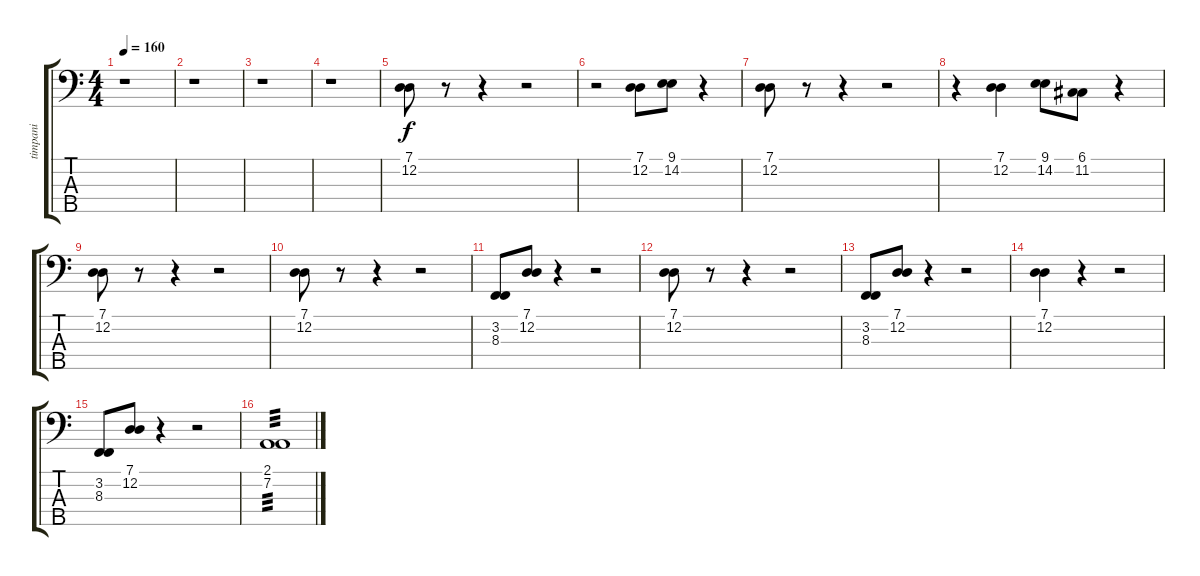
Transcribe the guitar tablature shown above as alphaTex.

\track ("timpani" "timpani") {instrument timpani}
\staff {score tabs}
\tuning (G2 D2 A1 E1 B0) {hide}
\ts (4 4)
\tempo 160
\clef f4
\ks c
r.1{dy f} |
r.1 |
r.1 |
r.1 |
(7.1 12.2).8 r.8 r.4 r.2 |
r.2 (7.1 12.2).8 (9.1 14.2).8 r.4 |
(7.1 12.2).8 r.8 r.4 r.2 |
r.4 (7.1 12.2).4 (9.1 14.2).8 (6.1 11.2).8 r.4 |
(7.1 12.2).8 r.8 r.4 r.2 |
(7.1 12.2).8 r.8 r.4 r.2 |
(3.2 8.3).8 (7.1 12.2).8 r.4 r.2 |
(7.1 12.2).8 r.8 r.4 r.2 |
(3.2 8.3).8 (7.1 12.2).8 r.4 r.2 |
(7.1 12.2).4 r.4 r.2 |
(3.2 8.3).8 (7.1 12.2).8 r.4 r.2 |
(2.1 7.2).1{tp 3}
